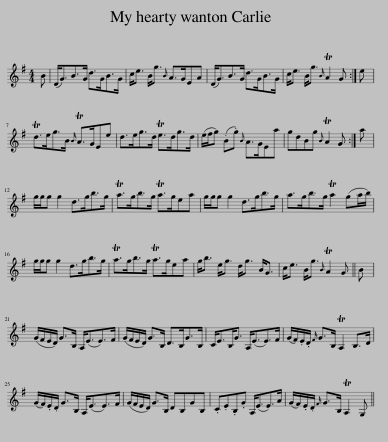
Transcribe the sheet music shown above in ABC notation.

X:1
L:1/8
M:4/4
I:linebreak $
K:G
V:1 treble
V:1
 B | (D<G)B>G d>GB>G | c<e B<g{B} A>GEA | (D<G)B>G d>GB>G | c<e B<g{B} TA2 G :| %5
 e |$ Td>eg>B{B} TA>GEe | d>eg>d Te>dg>d | (e/f/g) (.B.g){B} A>GEa | gdBg{B} TA2 G :| %10
 a |$ g/g/g g2 d>gb>g | Ta>gb>g Ta>gea | g/g/g g2 d>gb>g | a>gb>g Ta2 (ga/b/) |$ %15
 g/g/g g2 d>gb>g | Ta>gb>g Ta>gea | g<b e<g d<g B<G | c<e B<g{B} TA2 G || B |$ %20
 (G/F/E/D/) G>B, A,<(EE>)F | (G/F/E/D/) G>B, D>B,G>B, | C<EB,<G A,<(EE>)F | (G/F/).E/.D/{F} G>B, TA,2 B,>D |$ (G/F/).E/.D/ G>B, A,<(EE>)F | %25
 (G/F/E/D/) G>B, DB,GB, | .C.E.B,.G A,<(EE>)A | (G/F/).E/.D/{F} G>B, TA,2 G, || %28
